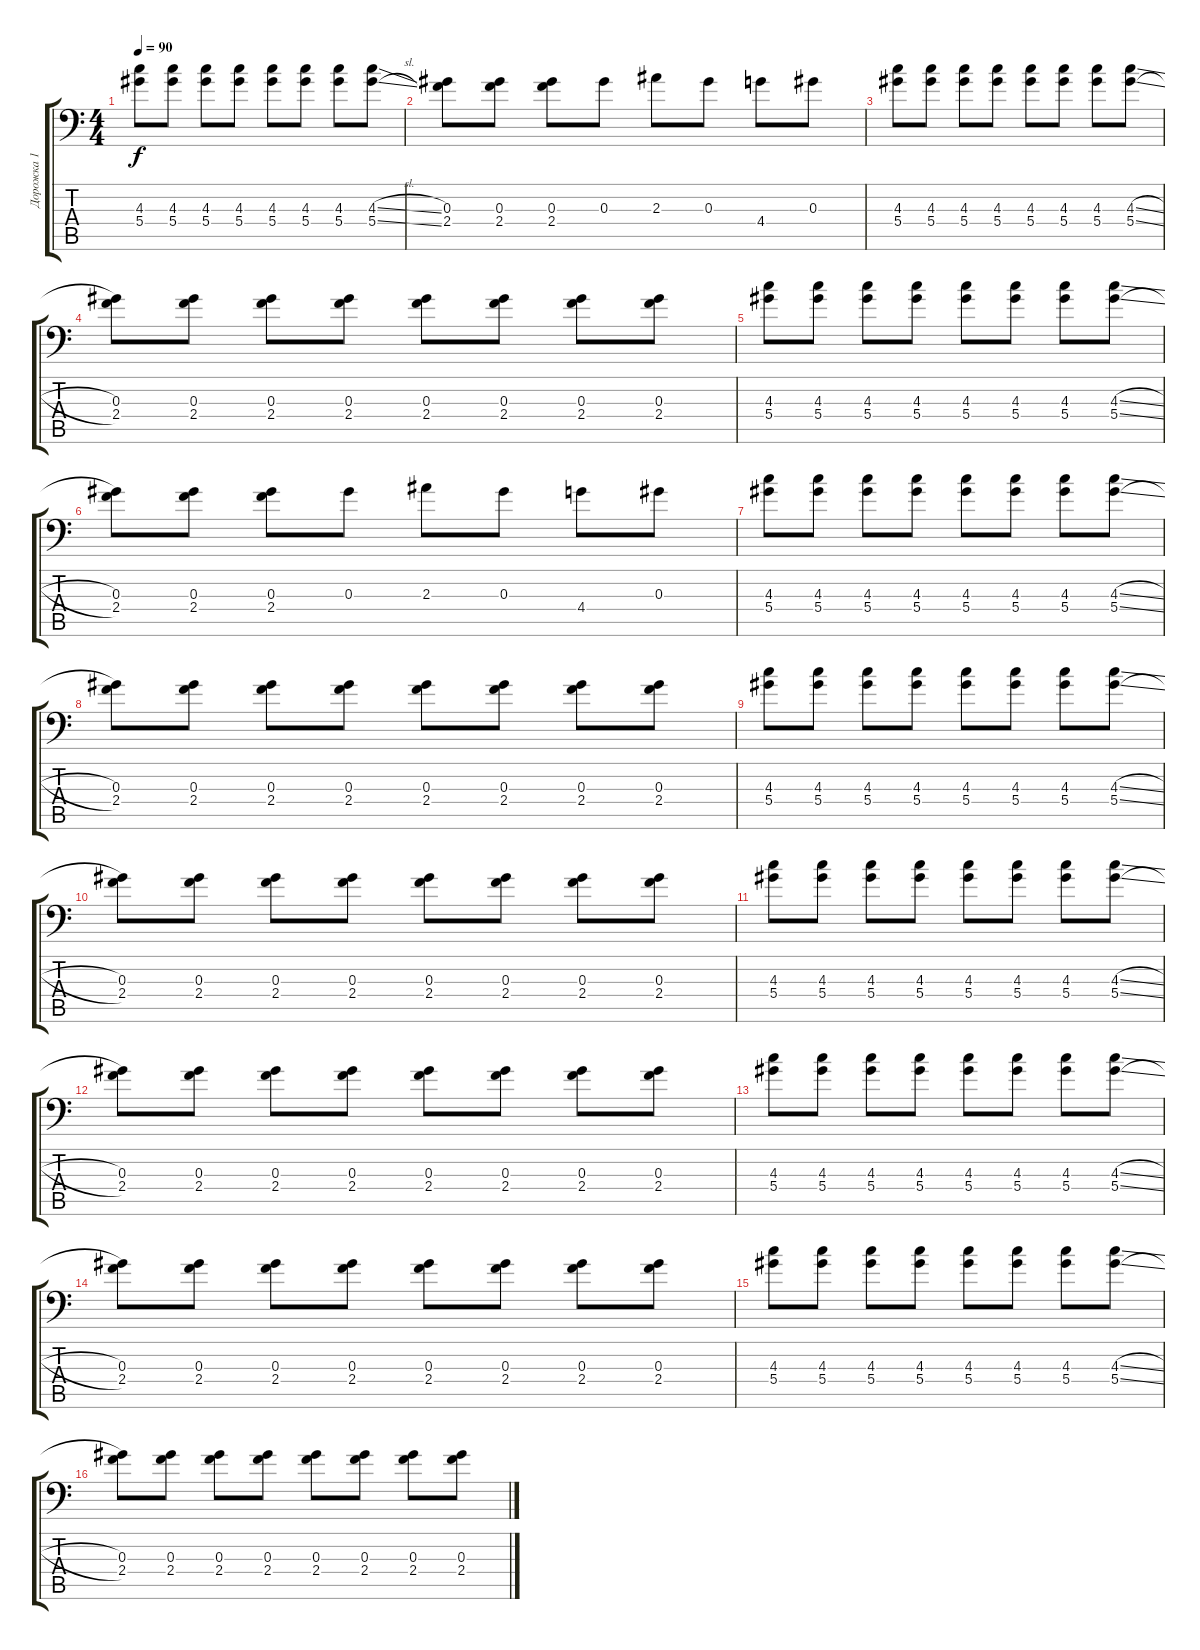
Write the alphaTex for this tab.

\track ("Дорожка 1" "Дорожка 1") {instrument electricguitarjazz}
\staff {score tabs}
\tuning (Db5 Db4 Ab3 Eb3 Bb2 Gb1) {hide}
\ts (4 4)
\tempo 90
\clef f4
\ks c
(4.3 5.4).8{dy f} (4.3 5.4).8 (4.3 5.4).8 (4.3 5.4).8 (4.3 5.4).8 (4.3 5.4).8 (4.3 5.4).8 (4.3{sl} 5.4{sl}).8 |
(0.3 2.4).8 (0.3 2.4).8 (0.3 2.4).8 0.3.8 2.3.8 0.3.8 4.4.8 0.3.8 |
(4.3 5.4).8 (4.3 5.4).8 (4.3 5.4).8 (4.3 5.4).8 (4.3 5.4).8 (4.3 5.4).8 (4.3 5.4).8 (4.3{sl} 5.4{sl}).8 |
(0.3 2.4).8 (0.3 2.4).8 (0.3 2.4).8 (0.3 2.4).8 (0.3 2.4).8 (0.3 2.4).8 (0.3 2.4).8 (0.3 2.4).8 |
(4.3 5.4).8 (4.3 5.4).8 (4.3 5.4).8 (4.3 5.4).8 (4.3 5.4).8 (4.3 5.4).8 (4.3 5.4).8 (4.3{sl} 5.4{sl}).8 |
(0.3 2.4).8 (0.3 2.4).8 (0.3 2.4).8 0.3.8 2.3.8 0.3.8 4.4.8 0.3.8 |
(4.3 5.4).8 (4.3 5.4).8 (4.3 5.4).8 (4.3 5.4).8 (4.3 5.4).8 (4.3 5.4).8 (4.3 5.4).8 (4.3{sl} 5.4{sl}).8 |
(0.3 2.4).8 (0.3 2.4).8 (0.3 2.4).8 (0.3 2.4).8 (0.3 2.4).8 (0.3 2.4).8 (0.3 2.4).8 (0.3 2.4).8 |
(4.3 5.4).8 (4.3 5.4).8 (4.3 5.4).8 (4.3 5.4).8 (4.3 5.4).8 (4.3 5.4).8 (4.3 5.4).8 (4.3{sl} 5.4{sl}).8 |
(0.3 2.4).8 (0.3 2.4).8 (0.3 2.4).8 (0.3 2.4).8 (0.3 2.4).8 (0.3 2.4).8 (0.3 2.4).8 (0.3 2.4).8 |
(4.3 5.4).8 (4.3 5.4).8 (4.3 5.4).8 (4.3 5.4).8 (4.3 5.4).8 (4.3 5.4).8 (4.3 5.4).8 (4.3{sl} 5.4{sl}).8 |
(0.3 2.4).8 (0.3 2.4).8 (0.3 2.4).8 (0.3 2.4).8 (0.3 2.4).8 (0.3 2.4).8 (0.3 2.4).8 (0.3 2.4).8 |
(4.3 5.4).8 (4.3 5.4).8 (4.3 5.4).8 (4.3 5.4).8 (4.3 5.4).8 (4.3 5.4).8 (4.3 5.4).8 (4.3{sl} 5.4{sl}).8 |
(0.3 2.4).8 (0.3 2.4).8 (0.3 2.4).8 (0.3 2.4).8 (0.3 2.4).8 (0.3 2.4).8 (0.3 2.4).8 (0.3 2.4).8 |
(4.3 5.4).8 (4.3 5.4).8 (4.3 5.4).8 (4.3 5.4).8 (4.3 5.4).8 (4.3 5.4).8 (4.3 5.4).8 (4.3{sl} 5.4{sl}).8 |
(0.3 2.4).8 (0.3 2.4).8 (0.3 2.4).8 (0.3 2.4).8 (0.3 2.4).8 (0.3 2.4).8 (0.3 2.4).8 (0.3 2.4).8
